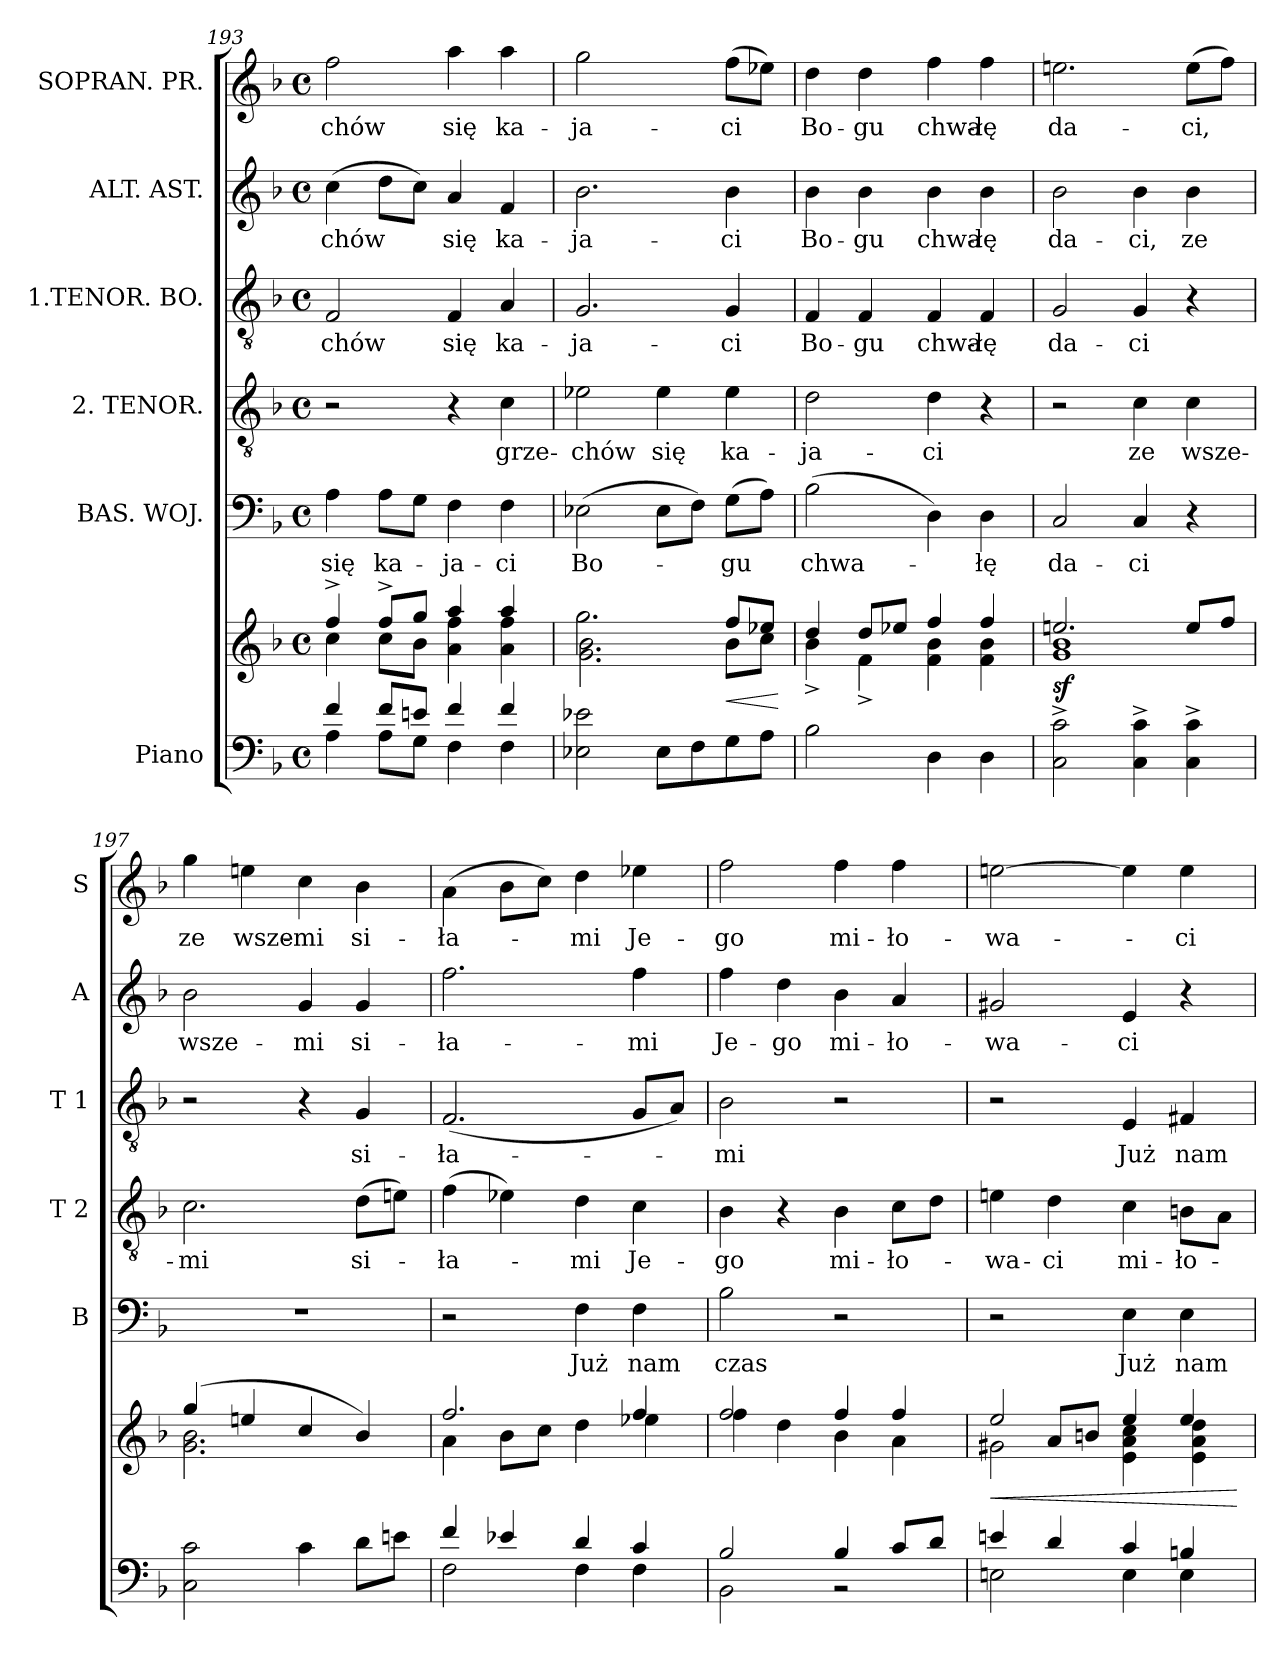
**kern	**kern	**dynam	**kern	**text	**kern	**text	**kern	**text	**kern	**text	**kern	**text
*part6	*part6	*part6	*part5	*part5	*part4	*part4	*part3	*part3	*part2	*part2	*part1	*part1
*staff7	*staff6	*staff6/7	*staff5	*staff5	*staff4	*staff4	*staff3	*staff3	*staff2	*staff2	*staff1	*staff1
*I"Piano	*	*	*I"BAS. WOJ.	*	*I"2. TENOR.	*	*I"1.TENOR. BO.	*	*I"ALT. AST.	*	*I"SOPRAN. PR.	*
*	*	*	*I'B	*	*I'T 2	*	*I'T 1	*	*I'A	*	*I'S	*
*clefF4	*clefG2	*	*clefF4	*	*clefGv2	*	*clefGv2	*	*clefG2	*	*clefG2	*
*k[b-]	*k[b-]	*	*k[b-]	*	*k[b-]	*	*k[b-]	*	*k[b-]	*	*k[b-]	*
*d:	*d:	*	*d:	*	*d:	*	*d:	*	*d:	*	*d:	*
*M4/4	*M4/4	*	*M4/4	*	*M4/4	*	*M4/4	*	*M4/4	*	*M4/4	*
*met(c)	*met(c)	*	*met(c)	*	*met(c)	*	*met(c)	*	*met(c)	*	*met(c)	*
=193	=193	=193	=193	=193	=193	=193	=193	=193	=193	=193	=193	=193
*^	*^	*	*	*	*	*	*	*	*	*	*	*
4f/	4A\	4ff^/	4cc\	.	4A\	się	2r	.	2F/	-chów	(4cc\	-chów	2ff\	-chów
8f/L	8A\L	8ff^/L	8cc\L	.	8A\L	ka-	.	.	.	.	8dd\L	.	.	.
8en/J	8G\J	8gg/J	8b-\J	.	8G\J	.	.	.	.	.	8cc\J)	.	.	.
4f/	4F\	4aa/	4a\ 4ff\	.	4F\	-ja-	4r	.	4F/	się	4a/	się	4aa\	się
4f/	4F\	4aa/	4a\ 4ff\	.	4F\	-ci	4c\	grze-	4A/	ka-	4f/	ka-	4aa\	ka-
=194	=194	=194	=194	=194	=194	=194	=194	=194	=194	=194	=194	=194	=194	=194
!	!	!	!	!	!	!	!	!	!	!	!	!	!LO:N:vis=2	!
*v	*v	*	*	*	*	*	*	*	*	*	*	*	*	*
2E-X\ 2e-X\	2.gg\	2.g\ 2.b-\	.	(2E-X\	Bo-	2e-X\	-chów	2.G/	-ja-	2.b-\	-ja-	2.gg\	-ja-
8E-\L	.	.	.	8E-\L	.	4e-\	się	.	.	.	.	.	.
8F\	.	.	.	8F\J)	.	.	.	.	.	.	.	.	.
8G\	8ff/L	8b-\L	<	(8G\L	-gu	4e-\	ka-	4G/	-ci	4b-\	-ci	(8ff\L	-ci
8A\J	8ee-X/J	8cc\J	.	8A\J)	.	.	.	.	.	.	.	8ee-X\J)	.
*	*v	*v	*	*	*	*	*	*	*	*	*	*	*
.	.	[	.	.	.	.	.	.	.	.	.	.
=195	=195	=195	=195	=195	=195	=195	=195	=195	=195	=195	=195	=195
*	*^	*	*	*	*	*	*	*	*	*	*	*
2B-\	4dd/	4b-^\	.	(2B-\	chwa-	2d\	-ja-	4F/	Bo-	4b-\	Bo-	4dd\	Bo-
.	8dd/L	4f^\	.	.	.	.	.	4F/	-gu	4b-\	-gu	4dd\	-gu
.	8ee-X/J	.	.	.	.	.	.	.	.	.	.	.	.
4D\	4ff/	4f\ 4b-\	.	4D\)	.	4d\	-ci	4F/	chwa-	4b-\	chwa-	4ff\	chwa-
4D\	4ff/	4f\ 4b-\	.	4D\	-łę	4r	.	4F/	-łę	4b-\	-łę	4ff\	-łę
=196	=196	=196	=196	=196	=196	=196	=196	=196	=196	=196	=196	=196	=196
2C^\ 2c^\	2.een/	1g 1b-	sf	2C/	da-	2r	.	2G/	da-	2b-\	da-	2.een\	da-
4C^\ 4c^\	.	.	.	4C/	-ci	4c\	ze	4G/	-ci	4b-\	-ci,	.	.
4C^\ 4c^\	8ee/L	.	.	4r	.	4c\	wsze-	4r	.	4b-\	ze	(8ee\L	-ci,
.	8ff/J	.	.	.	.	.	.	.	.	.	.	8ff\J)	.
=197	=197	=197	=197	=197	=197	=197	=197	=197	=197	=197	=197	=197	=197
2C\ 2c\	(4gg/	2.g\ 2.b-\	.	1r	.	2.c\	-mi	2r	.	2b-\	wsze-	4gg\	ze
.	4een/	.	.	.	.	.	.	.	.	.	.	4een\	wsze-
4c\	4cc/	.	.	.	.	.	.	4r	.	4g/	-mi	4cc\	-mi
8d\L	4b-/)	4ryy	.	.	.	(8d\L	si-	4G/	si-	4g/	si-	4b-\	si-
8en\J	.	.	.	.	.	8en\J)	.	.	.	.	.	.	.
=198	=198	=198	=198	=198	=198	=198	=198	=198	=198	=198	=198	=198	=198
*^	*	*	*	*	*	*	*	*	*	*	*	*	*
4f/	2F\	2.ff/	4a\	.	2r	.	(4f\	-ła-	(2.F/	-ła-	2.ff\	-ła-	(4a\	-ła-
4e-X/	.	.	8b-\L	.	.	.	4e-X\)	.	.	.	.	.	8b-\L	.
.	.	.	8cc\J	.	.	.	.	.	.	.	.	.	8cc\J)	.
4d/	4F\	.	4dd\	.	4F\	Już	4d\	-mi	.	.	.	.	4dd\	-mi
4c/	4F\	4ff/	4ee-X\	.	4F\	nam	4c\	Je-	8G/L	.	4ff\	-mi	4ee-X\	Je-
.	.	.	.	.	.	.	.	.	8A/J)	.	.	.	.	.
=199	=199	=199	=199	=199	=199	=199	=199	=199	=199	=199	=199	=199	=199	=199
2B-/	2BB-\	2ff/	4ff\	.	2B-\	czas	4B-\	-go	2B-\	-mi	4ff\	Je-	2ff\	-go
.	.	.	4dd\	.	.	.	4r	.	.	.	4dd\	-go	.	.
4B-/	2r	4ff/	4b-\	.	2r	.	4B-\	mi-	2r	.	4b-\	mi-	4ff\	mi-
8c/L	.	4ff/	4a\	.	.	.	8c\L	-ło-	.	.	4a/	-ło-	4ff\	-ło-
8d/J	.	.	.	.	.	.	8d\J	.	.	.	.	.	.	.
=200	=200	=200	=200	=200	=200	=200	=200	=200	=200	=200	=200	=200	=200	=200
*	*	*	*^	*	*	*	*	*	*	*	*	*	*	*
4en/	2En\	2ee/	2g#X\	4ryy	<	2r	.	4en\	-wa-	2r	.	2g#X/	-wa-	[2een\	-wa-
4d/	.	.	.	8a/L	.	.	.	4d\	-ci	.	.	.	.	.	.
.	.	.	.	8bn/J	.	.	.	.	.	.	.	.	.	.	.
4c/	4E\	4ee/	4e\ 4a\ 4cc\	2ryy	.	4E\	Już	4c\	mi-	4E/	Już	4e/	-ci	4ee\]	.
4Bn/	4E\	4ee/	4e\ 4a\ 4dd\	.	.	4E\	nam	8Bn\L	-ło-	4F#X/	nam	4r	.	4ee\	-ci
.	.	.	.	.	.	.	.	8A\J	.	.	.	.	.	.	.
*v	*v	*	*	*	*	*	*	*	*	*	*	*	*	*	*
*	*v	*v	*v	*	*	*	*	*	*	*	*	*	*	*
.	.	[	.	.	.	.	.	.	.	.	.	.
=	=	=	=	=	=	=	=	=	=	=	=	=
*-	*-	*-	*-	*-	*-	*-	*-	*-	*-	*-	*-	*-
